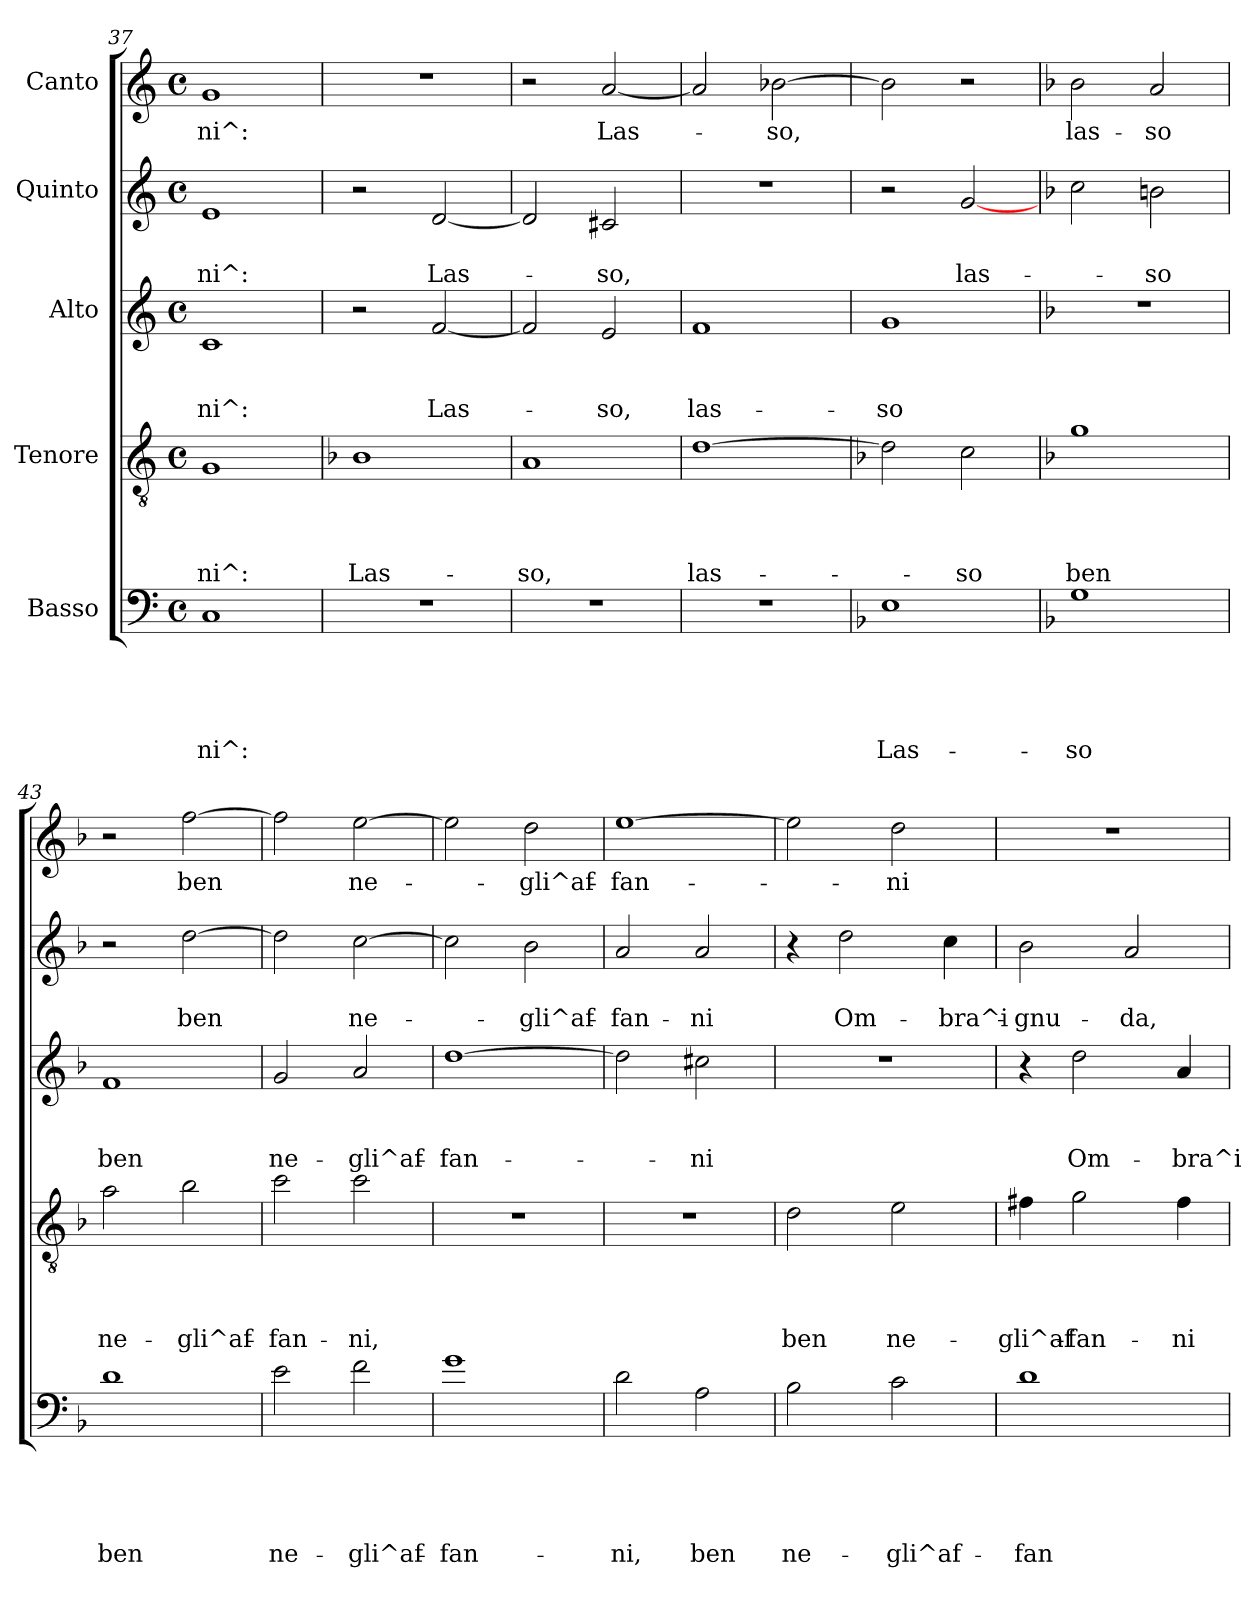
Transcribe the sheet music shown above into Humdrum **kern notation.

**kern	**text	**text	**text	**text	**text	**kern	**text	**text	**text	**text	**kern	**text	**text	**text	**kern	**text	**text	**kern	**text
*part5	*part5	*part5	*part5	*part5	*part5	*part4	*part4	*part4	*part4	*part4	*part3	*part3	*part3	*part3	*part2	*part2	*part2	*part1	*part1
*staff5	*staff5	*staff5	*staff5	*staff5	*staff5	*staff4	*staff4	*staff4	*staff4	*staff4	*staff3	*staff3	*staff3	*staff3	*staff2	*staff2	*staff2	*staff1	*staff1
*I"Basso	*	*	*	*	*	*I"Tenore	*	*	*	*	*I"Alto	*	*	*	*I"Quinto	*	*	*I"Canto	*
*clefF4	*	*	*	*	*	*clefGv2	*	*	*	*	*clefG2	*	*	*	*clefG2	*	*	*clefG2	*
*k[]	*	*	*	*	*	*k[]	*	*	*	*	*k[]	*	*	*	*k[]	*	*	*k[]	*
*C:	*	*	*	*	*	*C:	*	*	*	*	*C:	*	*	*	*C:	*	*	*C:	*
*M4/4	*	*	*	*	*	*M4/4	*	*	*	*	*M4/4	*	*	*	*M4/4	*	*	*M4/4	*
*met(c)	*	*	*	*	*	*met(c)	*	*	*	*	*met(c)	*	*	*	*met(c)	*	*	*met(c)	*
=37	=37	=37	=37	=37	=37	=37	=37	=37	=37	=37	=37	=37	=37	=37	=37	=37	=37	=37	=37
!	!	!	!	!	!LO:LY:b	!	!	!	!	!LO:LY:b	!	!	!	!LO:LY:b	!	!	!LO:LY:b	!	!LO:LY:b
1C	.	.	.	.	-ni^:	1G	.	.	.	-ni^:	1c	.	.	-ni^:	1e	.	-ni^:	1g	-ni^:
=38	=38	=38	=38	=38	=38	=38	=38	=38	=38	=38	=38	=38	=38	=38	=38	=38	=38	=38	=38
*	*	*	*	*	*	*k[b-]	*	*	*	*	*	*	*	*	*	*	*	*	*
*	*	*	*	*	*	*F:	*	*	*	*	*	*	*	*	*	*	*	*	*
!	!	!	!	!	!	!	!	!	!	!LO:LY:b	!	!	!	!	!	!	!	!	!
1r	.	.	.	.	.	1B-	.	.	.	Las-	2r	.	.	.	2r	.	.	1r	.
!	!	!	!	!	!	!	!	!	!	!	!	!	!	!LO:LY:b	!	!	!LO:LY:b	!	!
.	.	.	.	.	.	.	.	.	.	.	[<2f/	.	.	Las-	[<2d/	.	Las-	.	.
=39	=39	=39	=39	=39	=39	=39	=39	=39	=39	=39	=39	=39	=39	=39	=39	=39	=39	=39	=39
!	!	!	!	!	!	!	!	!	!	!LO:LY:b	!	!	!	!	!	!	!	!	!
1r	.	.	.	.	.	1A	.	.	.	-so,	2f/]	.	.	.	2d/]	.	.	2r	.
!	!	!	!	!	!	!	!	!	!	!	!	!	!	!LO:LY:b	!	!	!LO:LY:b	!	!LO:LY:b
.	.	.	.	.	.	.	.	.	.	.	2e/	.	.	-so,	2c#X/	.	-so,	[<2a/	Las-
=40	=40	=40	=40	=40	=40	=40	=40	=40	=40	=40	=40	=40	=40	=40	=40	=40	=40	=40	=40
!	!	!	!	!	!	!	!	!	!	!LO:LY:b	!	!	!	!LO:LY:b	!	!	!	!	!
1r	.	.	.	.	.	[>1d	.	.	.	las-	1f	.	.	las-	1r	.	.	2a/]	.
!	!	!	!	!	!	!	!	!	!	!	!	!	!	!	!	!	!	!	!LO:LY:b
.	.	.	.	.	.	.	.	.	.	.	.	.	.	.	.	.	.	[>2b-X\	-so,
=41	=41	=41	=41	=41	=41	=41	=41	=41	=41	=41	=41	=41	=41	=41	=41	=41	=41	=41	=41
*k[b-]	*	*	*	*	*	*	*	*	*	*	*	*	*	*	*	*	*	*	*
*F:	*	*	*	*	*	*	*	*	*	*	*	*	*	*	*	*	*	*	*
!	!	!	!	!	!LO:LY:b	!	!	!	!	!	!	!	!	!LO:LY:b	!	!	!	!	!
1E	.	.	.	.	Las-	2d\]	.	.	.	.	1g	.	.	-so	2r	.	.	2b-\]	.
!	!	!	!	!	!	!	!	!	!	!LO:LY:b	!	!	!	!	!	!	!LO:LY:b	!	!
.	.	.	.	.	.	2c\	.	.	.	-so	.	.	.	.	[<2g/	.	las-	2r	.
!!LO:LB:g=z
=42	=42	=42	=42	=42	=42	=42	=42	=42	=42	=42	=42	=42	=42	=42	=42	=42	=42	=42	=42
*	*	*	*	*	*	*	*	*	*	*	*k[b-]	*	*	*	*k[b-]	*	*	*k[b-]	*
*	*	*	*	*	*	*	*	*	*	*	*F:	*	*	*	*F:	*	*	*F:	*
!	!	!	!	!	!LO:LY:b	!	!	!	!	!LO:LY:b	!	!	!	!	!	!	!	!	!LO:LY:b
1G	.	.	.	.	-so	1g	.	.	.	ben	1r	.	.	.	2cc\	.	.	2b-\	las-
!	!	!	!	!	!	!	!	!	!	!	!	!	!	!	!	!	!LO:LY:b	!	!LO:LY:b
.	.	.	.	.	.	.	.	.	.	.	.	.	.	.	2bn\	.	-so	2a/	-so
=43	=43	=43	=43	=43	=43	=43	=43	=43	=43	=43	=43	=43	=43	=43	=43	=43	=43	=43	=43
!	!	!	!	!	!LO:LY:b	!	!	!	!	!LO:LY:b	!	!	!	!LO:LY:b	!	!	!	!	!
1d	.	.	.	.	ben	2a\	.	.	.	ne-	1f	.	.	ben	2r	.	.	2r	.
!	!	!	!	!	!	!	!	!	!	!LO:LY:b	!	!	!	!	!	!	!LO:LY:b	!	!LO:LY:b
.	.	.	.	.	.	2b-\	.	.	.	-gli^af-	.	.	.	.	[<2dd\	.	ben	[>2ff\	ben
=44	=44	=44	=44	=44	=44	=44	=44	=44	=44	=44	=44	=44	=44	=44	=44	=44	=44	=44	=44
!	!	!	!	!	!LO:LY:b	!	!	!	!	!LO:LY:b	!	!	!	!LO:LY:b	!	!	!	!	!
2e\	.	.	.	.	ne-	2cc\	.	.	.	-fan-	2g/	.	.	ne-	2dd\]	.	.	2ff\]	.
!	!	!	!	!	!LO:LY:b	!	!	!	!	!LO:LY:b	!	!	!	!LO:LY:b	!	!	!LO:LY:b	!	!LO:LY:b
2f\	.	.	.	.	-gli^af-	2cc\	.	.	.	-ni,	2a/	.	.	-gli^af-	[<2cc\	.	ne-	[>2ee\	ne-
=45	=45	=45	=45	=45	=45	=45	=45	=45	=45	=45	=45	=45	=45	=45	=45	=45	=45	=45	=45
!	!	!	!	!	!LO:LY:b	!	!	!	!	!	!	!	!	!LO:LY:b	!	!	!	!	!
1g	.	.	.	.	-fan-	1r	.	.	.	.	[<1dd	.	.	-fan-	2cc\]	.	.	2ee\]	.
!	!	!	!	!	!	!	!	!	!	!	!	!	!	!	!	!	!LO:LY:b	!	!LO:LY:b
.	.	.	.	.	.	.	.	.	.	.	.	.	.	.	2b-\	.	-gli^af-	2dd\	-gli^af-
=46	=46	=46	=46	=46	=46	=46	=46	=46	=46	=46	=46	=46	=46	=46	=46	=46	=46	=46	=46
!	!	!	!	!	!LO:LY:b	!	!	!	!	!	!	!	!	!	!	!	!LO:LY:b	!	!LO:LY:b
2d\	.	.	.	.	-ni,	1r	.	.	.	.	2dd\]	.	.	.	2a/	.	-fan-	[>1ee	-fan-
!	!	!	!	!	!LO:LY:b	!	!	!	!	!	!	!	!	!LO:LY:b	!	!	!LO:LY:b	!	!
2A\	.	.	.	.	ben	.	.	.	.	.	2cc#X\	.	.	-ni	2a/	.	-ni	.	.
=47	=47	=47	=47	=47	=47	=47	=47	=47	=47	=47	=47	=47	=47	=47	=47	=47	=47	=47	=47
!	!	!	!	!	!LO:LY:b	!	!	!	!	!LO:LY:b	!	!	!	!	!	!	!	!	!
2B-\	.	.	.	.	ne-	2d\	.	.	.	ben	1r	.	.	.	4r	.	.	2ee\]	.
!	!	!	!	!	!	!	!	!	!	!	!	!	!	!	!	!	!LO:LY:b	!	!
.	.	.	.	.	.	.	.	.	.	.	.	.	.	.	2dd\	.	Om-	.	.
!	!	!	!	!	!LO:LY:b	!	!	!	!	!LO:LY:b	!	!	!	!	!	!	!	!	!LO:LY:b
2c\	.	.	.	.	-gli^af-	2e\	.	.	.	ne-	.	.	.	.	.	.	.	2dd\	-ni
!	!	!	!	!	!	!	!	!	!	!	!	!	!	!	!	!	!LO:LY:b	!	!
.	.	.	.	.	.	.	.	.	.	.	.	.	.	.	4cc\	.	-bra^i-	.	.
=48	=48	=48	=48	=48	=48	=48	=48	=48	=48	=48	=48	=48	=48	=48	=48	=48	=48	=48	=48
!	!	!	!	!	!LO:LY:b	!	!	!	!	!LO:LY:b	!	!	!	!	!	!	!LO:LY:b	!	!
1d	.	.	.	.	-fan-	4f#X\	.	.	.	-gli^af-	4r	.	.	.	2b-\	.	-gnu-	1r	.
!	!	!	!	!	!	!	!	!	!	!LO:LY:b	!	!	!	!LO:LY:b	!	!	!	!	!
.	.	.	.	.	.	2g\	.	.	.	-fan-	2dd\	.	.	Om-	.	.	.	.	.
!	!	!	!	!	!	!	!	!	!	!	!	!	!	!	!	!	!LO:LY:b	!	!
.	.	.	.	.	.	.	.	.	.	.	.	.	.	.	2a/	.	-da,	.	.
!	!	!	!	!	!	!	!	!	!	!LO:LY:b	!	!	!	!LO:LY:b	!	!	!	!	!
.	.	.	.	.	.	4f#\	.	.	.	-ni	4a/	.	.	-bra^i-	.	.	.	.	.
=	=	=	=	=	=	=	=	=	=	=	=	=	=	=	=	=	=	=	=
*-	*-	*-	*-	*-	*-	*-	*-	*-	*-	*-	*-	*-	*-	*-	*-	*-	*-	*-	*-
